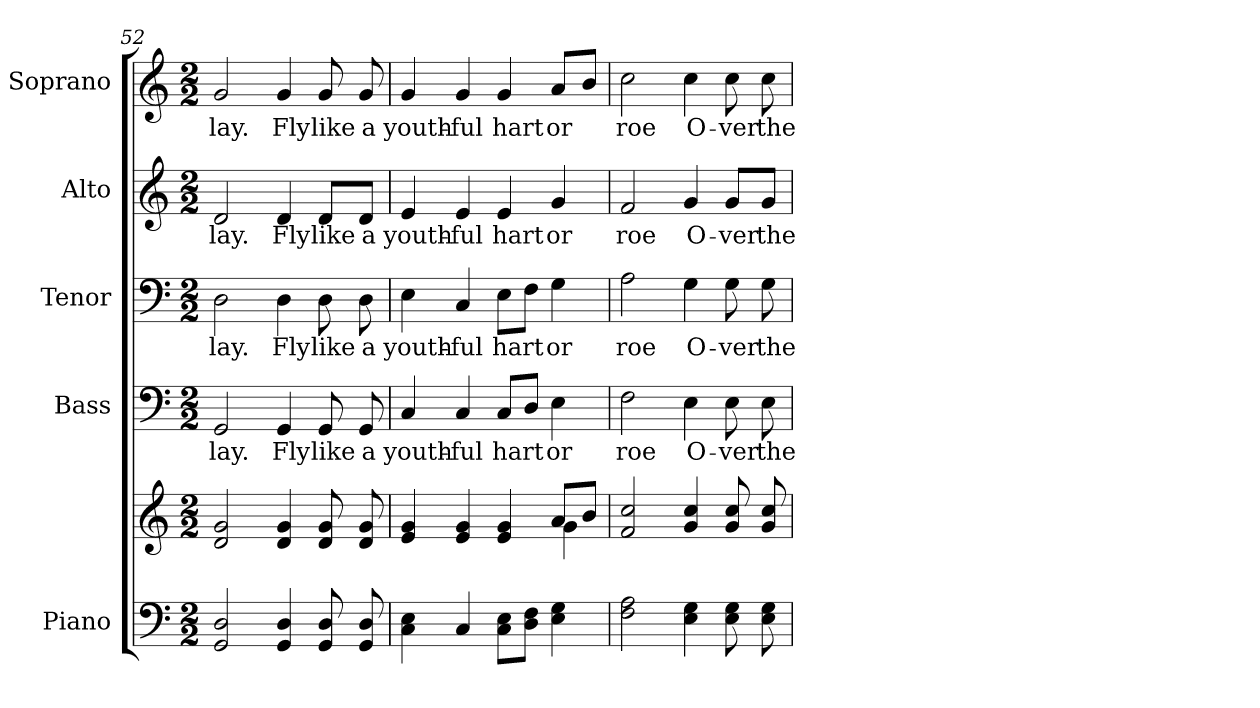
**kern	**kern	**kern	**text	**kern	**text	**kern	**text	**kern	**text
*part5	*part5	*part4	*part4	*part3	*part3	*part2	*part2	*part1	*part1
*staff6	*staff5	*staff4	*staff4	*staff3	*staff3	*staff2	*staff2	*staff1	*staff1
*I"Piano	*	*I"Bass	*	*I"Tenor	*	*I"Alto	*	*I"Soprano	*
*I'Pno.	*	*I'B.	*	*I'T.	*	*I'A.	*	*I'S.	*
*clefF4	*clefG2	*clefF4	*	*clefF4	*	*clefG2	*	*clefG2	*
*k[]	*k[]	*k[]	*	*k[]	*	*k[]	*	*k[]	*
*C:	*C:	*C:	*	*C:	*	*C:	*	*C:	*
*M2/2	*M2/2	*M2/2	*	*M2/2	*	*M2/2	*	*M2/2	*
=52	=52	=52	=52	=52	=52	=52	=52	=52	=52
!	!	!	!LO:LY:b:color=#000000	!	!	!	!	!	!
!	!	!	!	!	!LO:LY:b:color=#000000	!	!	!	!
!	!	!	!	!	!	!	!LO:LY:b:color=#000000	!	!
!	!	!	!	!	!	!	!	!	!LO:LY:b:color=#000000
2GGi/ 2Di	2di/ 2gi	2GGi/	-lay.	2Di\	-lay.	2di/	-lay.	2gi/	-lay.
!	!	!	!LO:LY:b:color=#000000	!	!	!	!	!	!
!	!	!	!	!	!LO:LY:b:color=#000000	!	!	!	!
!	!	!	!	!	!	!	!LO:LY:b:color=#000000	!	!
!	!	!	!	!	!	!	!	!	!LO:LY:b:color=#000000
4GGi/ 4Di	4di/ 4gi	4GGi/	Fly	4Di\	Fly	4di/	Fly	4gi/	Fly
!	!	!	!LO:LY:b:color=#000000	!	!	!	!	!	!
!	!	!	!	!	!LO:LY:b:color=#000000	!	!	!	!
!	!	!	!	!	!	!	!LO:LY:b:color=#000000	!	!
!	!	!	!	!	!	!	!	!	!LO:LY:b:color=#000000
8GGi/ 8Di	8di/ 8gi	8GGi/	like	8Di\	like	8di/L	like	8gi/	like
!	!	!	!LO:LY:b:color=#000000	!	!	!	!	!	!
!	!	!	!	!	!LO:LY:b:color=#000000	!	!	!	!
!	!	!	!	!	!	!	!LO:LY:b:color=#000000	!	!
!	!	!	!	!	!	!	!	!	!LO:LY:b:color=#000000
8GGi/ 8Di	8di/ 8gi	8GGi/	a	8Di\	a	8di/J	a	8gi/	a
!!LO:PB:g=z
=53	=53	=53	=53	=53	=53	=53	=53	=53	=53
*	*^	*	*	*	*	*	*	*	*
!	!	!	!	!LO:LY:b:color=#000000	!	!	!	!	!	!
!	!	!	!	!	!	!LO:LY:b:color=#000000	!	!	!	!
!	!	!	!	!	!	!	!	!LO:LY:b:color=#000000	!	!
!	!	!	!	!	!	!	!	!	!	!LO:LY:b:color=#000000
4Ci\ 4Ei	4ei/ 4gi	2ryy	4Ci/	youth-	4Ei\	youth-	4ei/	youth-	4gi/	youth-
!	!	!	!	!LO:LY:b:color=#000000	!	!	!	!	!	!
!	!	!	!	!	!	!LO:LY:b:color=#000000	!	!	!	!
!	!	!	!	!	!	!	!	!LO:LY:b:color=#000000	!	!
!	!	!	!	!	!	!	!	!	!	!LO:LY:b:color=#000000
4Ci/	4ei/ 4gi	.	4Ci/	-ful	4Ci/	-ful	4ei/	-ful	4gi/	-ful
!	!	!	!	!LO:LY:b:color=#000000	!	!	!	!	!	!
!	!	!	!	!	!	!LO:LY:b:color=#000000	!	!	!	!
!	!	!	!	!	!	!	!	!LO:LY:b:color=#000000	!	!
!	!	!	!	!	!	!	!	!	!	!LO:LY:b:color=#000000
8Ci\ 8EiL	4ei/ 4gi	4ryy	8Ci/L	hart	8Ei\L	hart	4ei/	hart	4gi/	hart
8Di\ 8FiJ	.	.	8Di/J	.	8Fi\J	.	.	.	.	.
!	!	!	!	!LO:LY:b:color=#000000	!	!	!	!	!	!
!	!	!	!	!	!	!LO:LY:b:color=#000000	!	!	!	!
!	!	!	!	!	!	!	!	!LO:LY:b:color=#000000	!	!
!	!	!	!	!	!	!	!	!	!	!LO:LY:b:color=#000000
4Ei\ 4Gi	8ai/L	4gi\	4Ei\	or	4Gi\	or	4gi/	or	8ai/L	or
.	8bi/J	.	.	.	.	.	.	.	8bi/J	.
*	*v	*v	*	*	*	*	*	*	*	*
=54	=54	=54	=54	=54	=54	=54	=54	=54	=54
!	!	!	!LO:LY:b:color=#000000	!	!	!	!	!	!
!	!	!	!	!	!LO:LY:b:color=#000000	!	!	!	!
!	!	!	!	!	!	!	!LO:LY:b:color=#000000	!	!
!	!	!	!	!	!	!	!	!	!LO:LY:b:color=#000000
2Fi\ 2Ai	2fi/ 2cci	2Fi\	roe	2Ai\	roe	2fi/	roe	2cci\	roe
!	!	!	!LO:LY:b:color=#000000	!	!	!	!	!	!
!	!	!	!	!	!LO:LY:b:color=#000000	!	!	!	!
!	!	!	!	!	!	!	!LO:LY:b:color=#000000	!	!
!	!	!	!	!	!	!	!	!	!LO:LY:b:color=#000000
4Ei\ 4Gi	4gi/ 4cci	4Ei\	O-	4Gi\	O-	4gi/	O-	4cci\	O-
!	!	!	!LO:LY:b:color=#000000	!	!	!	!	!	!
!	!	!	!	!	!LO:LY:b:color=#000000	!	!	!	!
!	!	!	!	!	!	!	!LO:LY:b:color=#000000	!	!
!	!	!	!	!	!	!	!	!	!LO:LY:b:color=#000000
8Ei\ 8Gi	8gi/ 8cci	8Ei\	-ver	8Gi\	-ver	8gi/L	-ver	8cci\	-ver
!	!	!	!LO:LY:b:color=#000000	!	!	!	!	!	!
!	!	!	!	!	!LO:LY:b:color=#000000	!	!	!	!
!	!	!	!	!	!	!	!LO:LY:b:color=#000000	!	!
!	!	!	!	!	!	!	!	!	!LO:LY:b:color=#000000
8Ei\ 8Gi	8gi/ 8cci	8Ei\	the	8Gi\	the	8gi/J	the	8cci\	the
=	=	=	=	=	=	=	=	=	=
*-	*-	*-	*-	*-	*-	*-	*-	*-	*-
